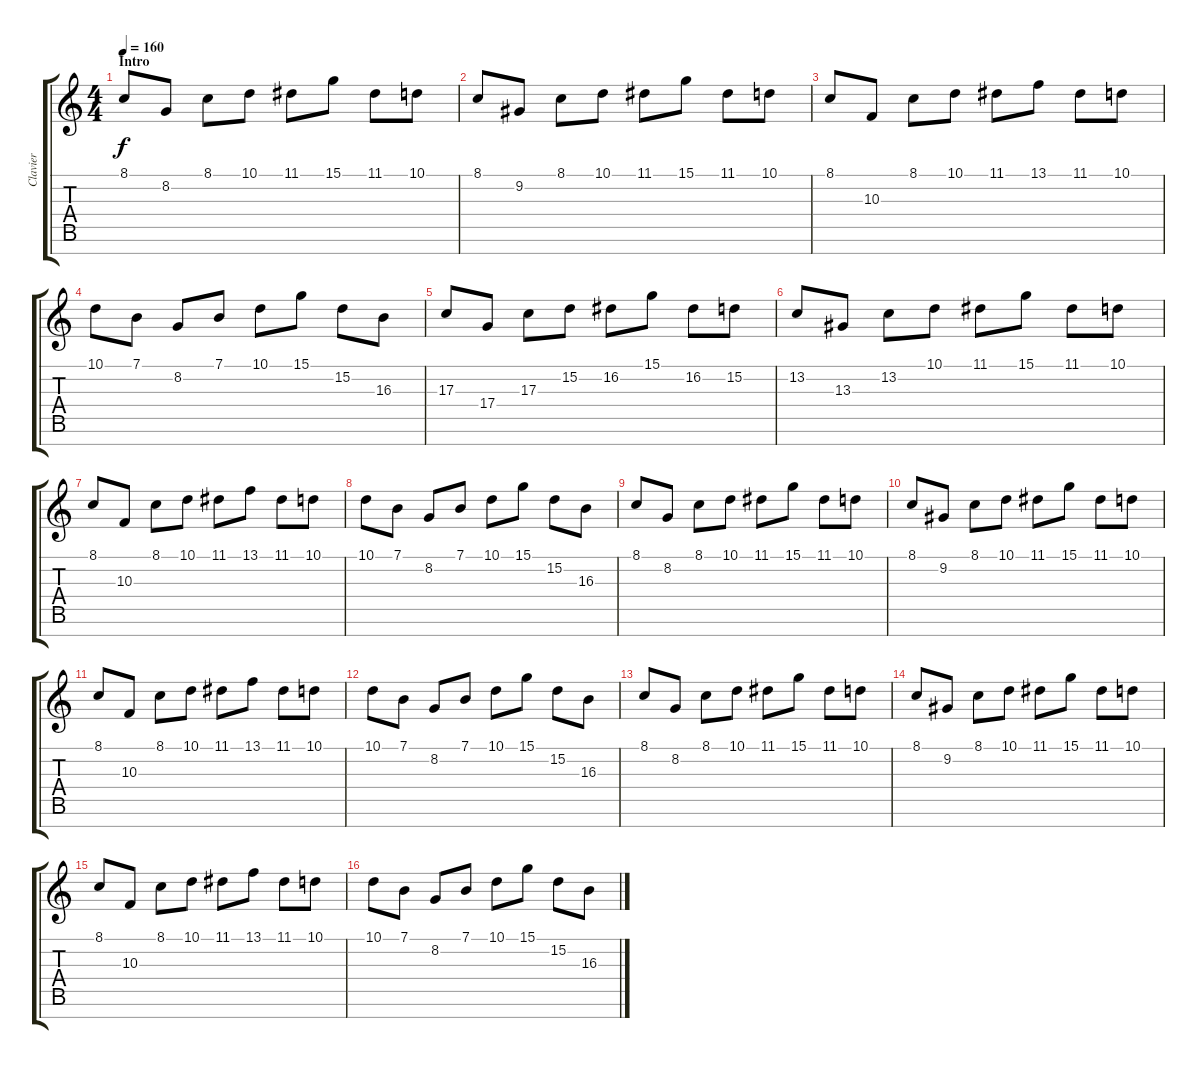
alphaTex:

\track ("Clavier" "Clavier") {instrument acousticgrandpiano}
\staff {score tabs}
\tuning (E4 B3 G3 D3 A2 E2 B1) {hide}
\ts (4 4)
\section ("" "Intro")
\tempo 160
\clef g2
\ks c
8.1.8{dy f instrument acousticgrandpiano} 8.2.8 8.1.8 10.1.8 11.1.8 15.1.8 11.1.8 10.1.8 |
8.1.8 9.2.8 8.1.8 10.1.8 11.1.8 15.1.8 11.1.8 10.1.8 |
8.1.8 10.3.8 8.1.8 10.1.8 11.1.8 13.1.8 11.1.8 10.1.8 |
10.1.8 7.1.8 8.2.8 7.1.8 10.1.8 15.1.8 15.2.8 16.3.8 |
17.3.8 17.4.8 17.3.8 15.2.8 16.2.8 15.1.8 16.2.8 15.2.8 |
13.2.8 13.3.8 13.2.8 10.1.8 11.1.8 15.1.8 11.1.8 10.1.8 |
8.1.8 10.3.8 8.1.8 10.1.8 11.1.8 13.1.8 11.1.8 10.1.8 |
10.1.8 7.1.8 8.2.8 7.1.8 10.1.8 15.1.8 15.2.8 16.3.8 |
8.1.8 8.2.8 8.1.8 10.1.8 11.1.8 15.1.8 11.1.8 10.1.8 |
8.1.8 9.2.8 8.1.8 10.1.8 11.1.8 15.1.8 11.1.8 10.1.8 |
8.1.8 10.3.8 8.1.8 10.1.8 11.1.8 13.1.8 11.1.8 10.1.8 |
10.1.8 7.1.8 8.2.8 7.1.8 10.1.8 15.1.8 15.2.8 16.3.8 |
8.1.8 8.2.8 8.1.8 10.1.8 11.1.8 15.1.8 11.1.8 10.1.8 |
8.1.8 9.2.8 8.1.8 10.1.8 11.1.8 15.1.8 11.1.8 10.1.8 |
8.1.8 10.3.8 8.1.8 10.1.8 11.1.8 13.1.8 11.1.8 10.1.8 |
10.1.8 7.1.8 8.2.8 7.1.8 10.1.8 15.1.8 15.2.8 16.3.8
